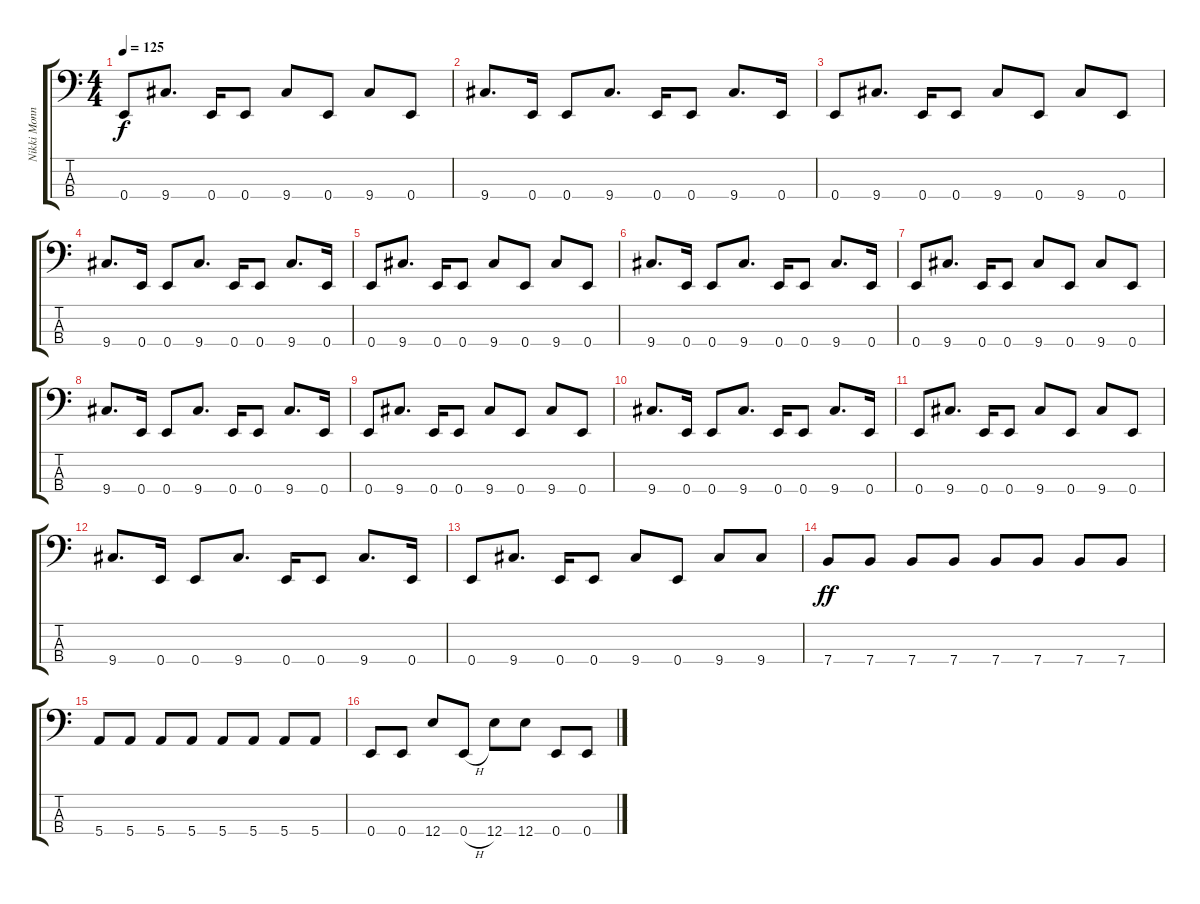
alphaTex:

\track ("Nikki Monninger - Bass" "Nikki Monn") {instrument electricbasspick}
\staff {score tabs}
\tuning (G2 D2 A1 E1) {hide}
\ts (4 4)
\tempo 125
\clef f4
\ks c
0.4.8{dy f beam merge} 9.4.8{d} 0.4.16 0.4.8 9.4.8 0.4.8 9.4.8 0.4.8 |
9.4.8{d} 0.4.16 0.4.8{beam merge} 9.4.8{d} 0.4.16 0.4.8 9.4.8{d} 0.4.16 |
0.4.8{beam merge} 9.4.8{d} 0.4.16 0.4.8 9.4.8 0.4.8 9.4.8 0.4.8 |
9.4.8{d} 0.4.16 0.4.8{beam merge} 9.4.8{d} 0.4.16 0.4.8 9.4.8{d} 0.4.16 |
0.4.8{beam merge} 9.4.8{d} 0.4.16 0.4.8 9.4.8 0.4.8 9.4.8 0.4.8 |
9.4.8{d} 0.4.16 0.4.8{beam merge} 9.4.8{d} 0.4.16 0.4.8 9.4.8{d} 0.4.16 |
0.4.8{beam merge} 9.4.8{d} 0.4.16 0.4.8 9.4.8 0.4.8 9.4.8 0.4.8 |
9.4.8{d} 0.4.16 0.4.8{beam merge} 9.4.8{d} 0.4.16 0.4.8 9.4.8{d} 0.4.16 |
0.4.8{beam merge} 9.4.8{d} 0.4.16 0.4.8 9.4.8 0.4.8 9.4.8 0.4.8 |
9.4.8{d} 0.4.16 0.4.8{beam merge} 9.4.8{d} 0.4.16 0.4.8 9.4.8{d} 0.4.16 |
0.4.8{beam merge} 9.4.8{d} 0.4.16 0.4.8 9.4.8 0.4.8 9.4.8 0.4.8 |
9.4.8{d} 0.4.16 0.4.8{beam merge} 9.4.8{d} 0.4.16 0.4.8 9.4.8{d} 0.4.16 |
0.4.8{beam merge} 9.4.8{d} 0.4.16 0.4.8 9.4.8 0.4.8 9.4.8 9.4.8 |
7.4.8{dy ff volume 11} 7.4.8 7.4.8 7.4.8 7.4.8 7.4.8 7.4.8 7.4.8 |
5.4.8 5.4.8 5.4.8 5.4.8 5.4.8 5.4.8 5.4.8 5.4.8 |
0.4.8 0.4.8 12.4.8 0.4{h}.8 12.4.8 12.4.8 0.4.8 0.4.8
